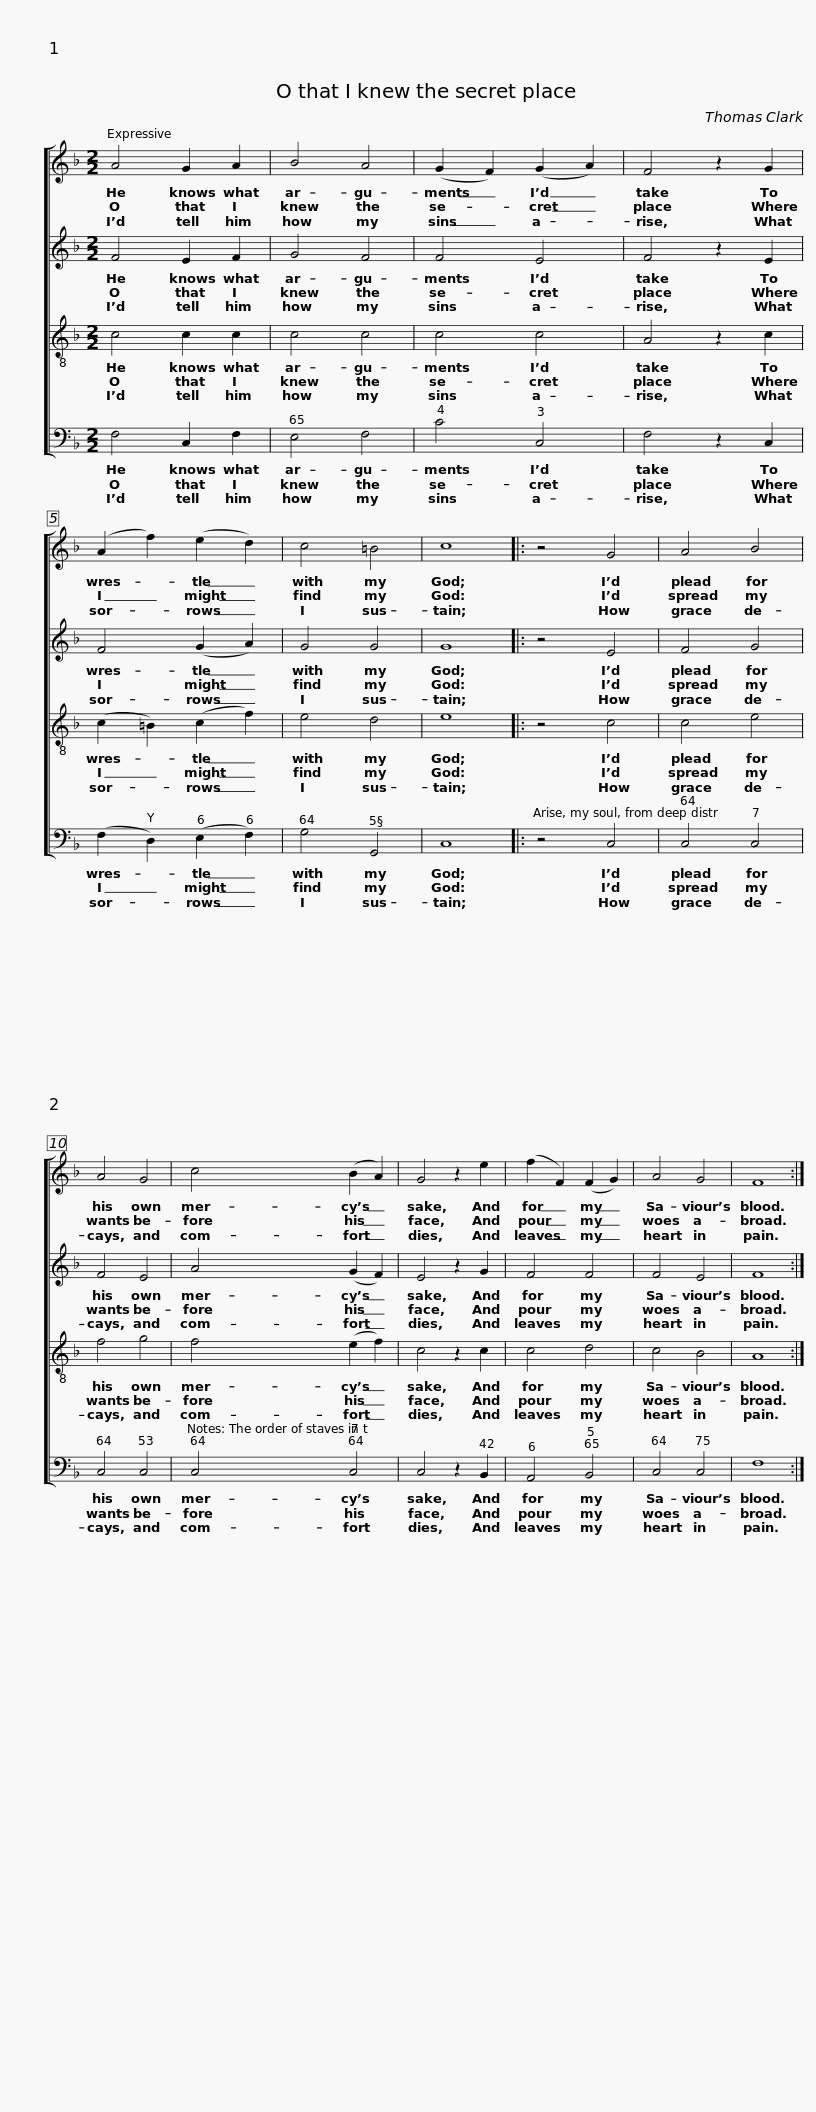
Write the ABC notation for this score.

X:1
%%score [ 1 2 3 4 ]
L:1/8
M:2/2
I:linebreak $
K:F
V:1 treble
V:2 treble
V:3 treble-8 transpose=-12
V:4 bass
V:1
 A4 G2 A2 | B4 A4 | (G2 F2) (G2 A2) | F4 z2 G2 | (A2 f2) (e2 d2) | %5
 c4 =B4 |$ c8 |:$ z4 G4 | A4 B4 | A4 G4 | %10
 c4 (B2 A2) | G4 z2 e2 | (f2 F2) (F2 G2) | A4 G4 | F8 :| %15
V:2
 F4 E2 F2 | G4 F4 | F4 E4 | F4 z2 E2 | F4 (G2 A2) | %5
 G4 G4 |$ G8 |:$ z4 E4 | F4 G4 | F4 E4 | %10
 A4 (G2 F2) | E4 z2 G2 | F4 F4 | F4 E4 | F8 :| %15
V:3
 c4 c2 c2 | c4 c4 | c4 c4 | A4 z2 c2 | (c2 =B2) (c2 f2) | %5
 e4 d4 |$ e8 |:$ z4 c4 | c4 e4 | f4 g4 | %10
 f4 (e2 f2) | c4 z2 c2 | c4 d4 | c4 B4 | A8 :| %15
V:4
 F,4 C,2 F,2 | E,4 F,4 | C4 C,4 | F,4 z2 C,2 | (F,2 D,2) (E,2 F,2) | %5
 G,4 G,,4 |$ C,8 |:$ z4 C,4 | C,4 C,4 | C,4 C,4 | %10
 C,4 C,4 | C,4 z2 B,,2 | A,,4 B,,4 | C,4 C,4 | F,8 :| %15
